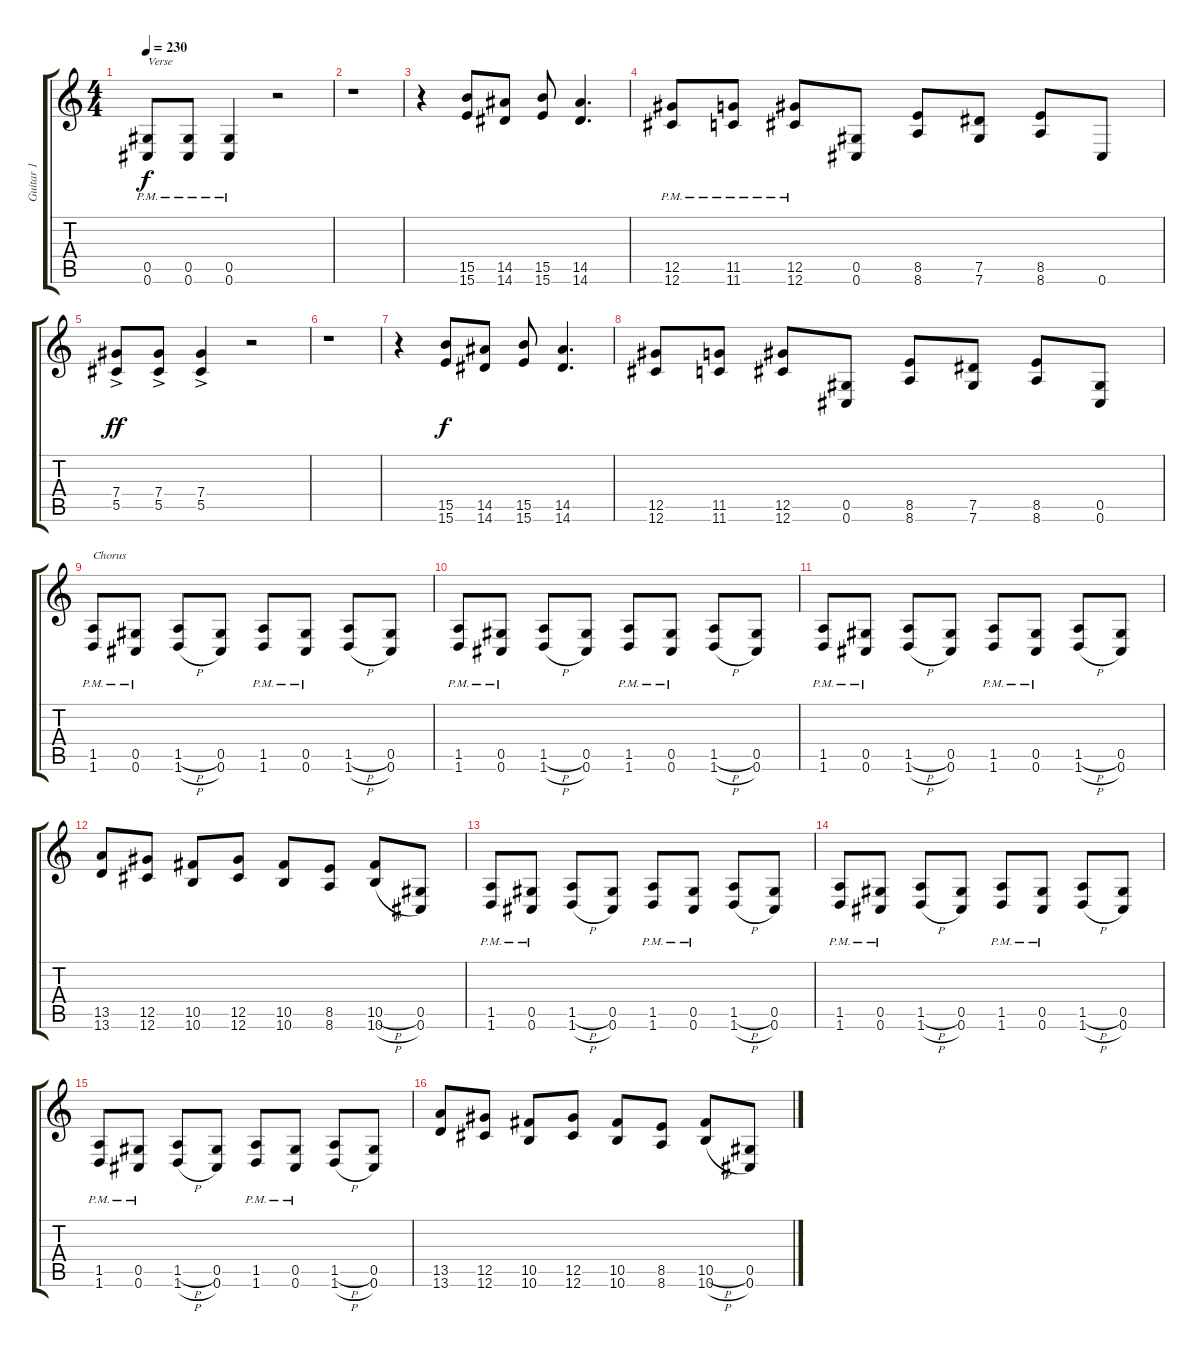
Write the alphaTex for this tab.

\track ("Guitar 1" "Guitar 1") {instrument distortionguitar}
\staff {score tabs}
\tuning (Eb4 Bb3 Gb3 Db3 Ab2 Db2) {hide}
\ts (4 4)
\tempo 230
\clef g2
\ks c
(0.5{pm} 0.6{pm}).8{txt "Verse" dy f} (0.5{pm} 0.6{pm}).8 (0.5{pm} 0.6{pm}).4 r.2 |
r.1 |
r.4 (15.5 15.6).8 (14.5 14.6).8 (15.5 15.6).8 (14.5 14.6).4{d} |
(12.5{pm} 12.6{pm}).8 (11.5{pm} 11.6{pm}).8 (12.5{pm} 12.6{pm}).8 (0.5 0.6).8 (8.5 8.6).8 (7.5 7.6).8 (8.5 8.6).8 0.6.8 |
(7.4{ac} 5.5{ac}).8{dy ff} (7.4{ac} 5.5{ac}).8 (7.4{ac} 5.5{ac}).4 r.2 |
r.1 |
r.4 (15.5 15.6).8{dy f} (14.5 14.6).8 (15.5 15.6).8 (14.5 14.6).4{d} |
(12.5 12.6).8 (11.5 11.6).8 (12.5 12.6).8 (0.5 0.6).8 (8.5 8.6).8 (7.5 7.6).8 (8.5 8.6).8 (0.5 0.6).8 |
(1.5{pm} 1.6{pm}).8{txt "Chorus"} (0.5{pm} 0.6{pm}).8 (1.5{h} 1.6{h}).8 (0.5 0.6).8 (1.5{pm} 1.6{pm}).8 (0.5{pm} 0.6{pm}).8 (1.5{h} 1.6{h}).8 (0.5 0.6).8 |
(1.5{pm} 1.6{pm}).8 (0.5{pm} 0.6{pm}).8 (1.5{h} 1.6{h}).8 (0.5 0.6).8 (1.5{pm} 1.6{pm}).8 (0.5{pm} 0.6{pm}).8 (1.5{h} 1.6{h}).8 (0.5 0.6).8 |
(1.5{pm} 1.6{pm}).8 (0.5{pm} 0.6{pm}).8 (1.5{h} 1.6{h}).8 (0.5 0.6).8 (1.5{pm} 1.6{pm}).8 (0.5{pm} 0.6{pm}).8 (1.5{h} 1.6{h}).8 (0.5 0.6).8 |
(13.5 13.6).8 (12.5 12.6).8 (10.5 10.6).8 (12.5 12.6).8 (10.5 10.6).8 (8.5 8.6).8 (10.5{h} 10.6{h}).8 (0.5 0.6).8 |
(1.5{pm} 1.6{pm}).8 (0.5{pm} 0.6{pm}).8 (1.5{h} 1.6{h}).8 (0.5 0.6).8 (1.5{pm} 1.6{pm}).8 (0.5{pm} 0.6{pm}).8 (1.5{h} 1.6{h}).8 (0.5 0.6).8 |
(1.5{pm} 1.6{pm}).8 (0.5{pm} 0.6{pm}).8 (1.5{h} 1.6{h}).8 (0.5 0.6).8 (1.5{pm} 1.6{pm}).8 (0.5{pm} 0.6{pm}).8 (1.5{h} 1.6{h}).8 (0.5 0.6).8 |
(1.5{pm} 1.6{pm}).8 (0.5{pm} 0.6{pm}).8 (1.5{h} 1.6{h}).8 (0.5 0.6).8 (1.5{pm} 1.6{pm}).8 (0.5{pm} 0.6{pm}).8 (1.5{h} 1.6{h}).8 (0.5 0.6).8 |
(13.5 13.6).8 (12.5 12.6).8 (10.5 10.6).8 (12.5 12.6).8 (10.5 10.6).8 (8.5 8.6).8 (10.5{h} 10.6{h}).8 (0.5 0.6).8
